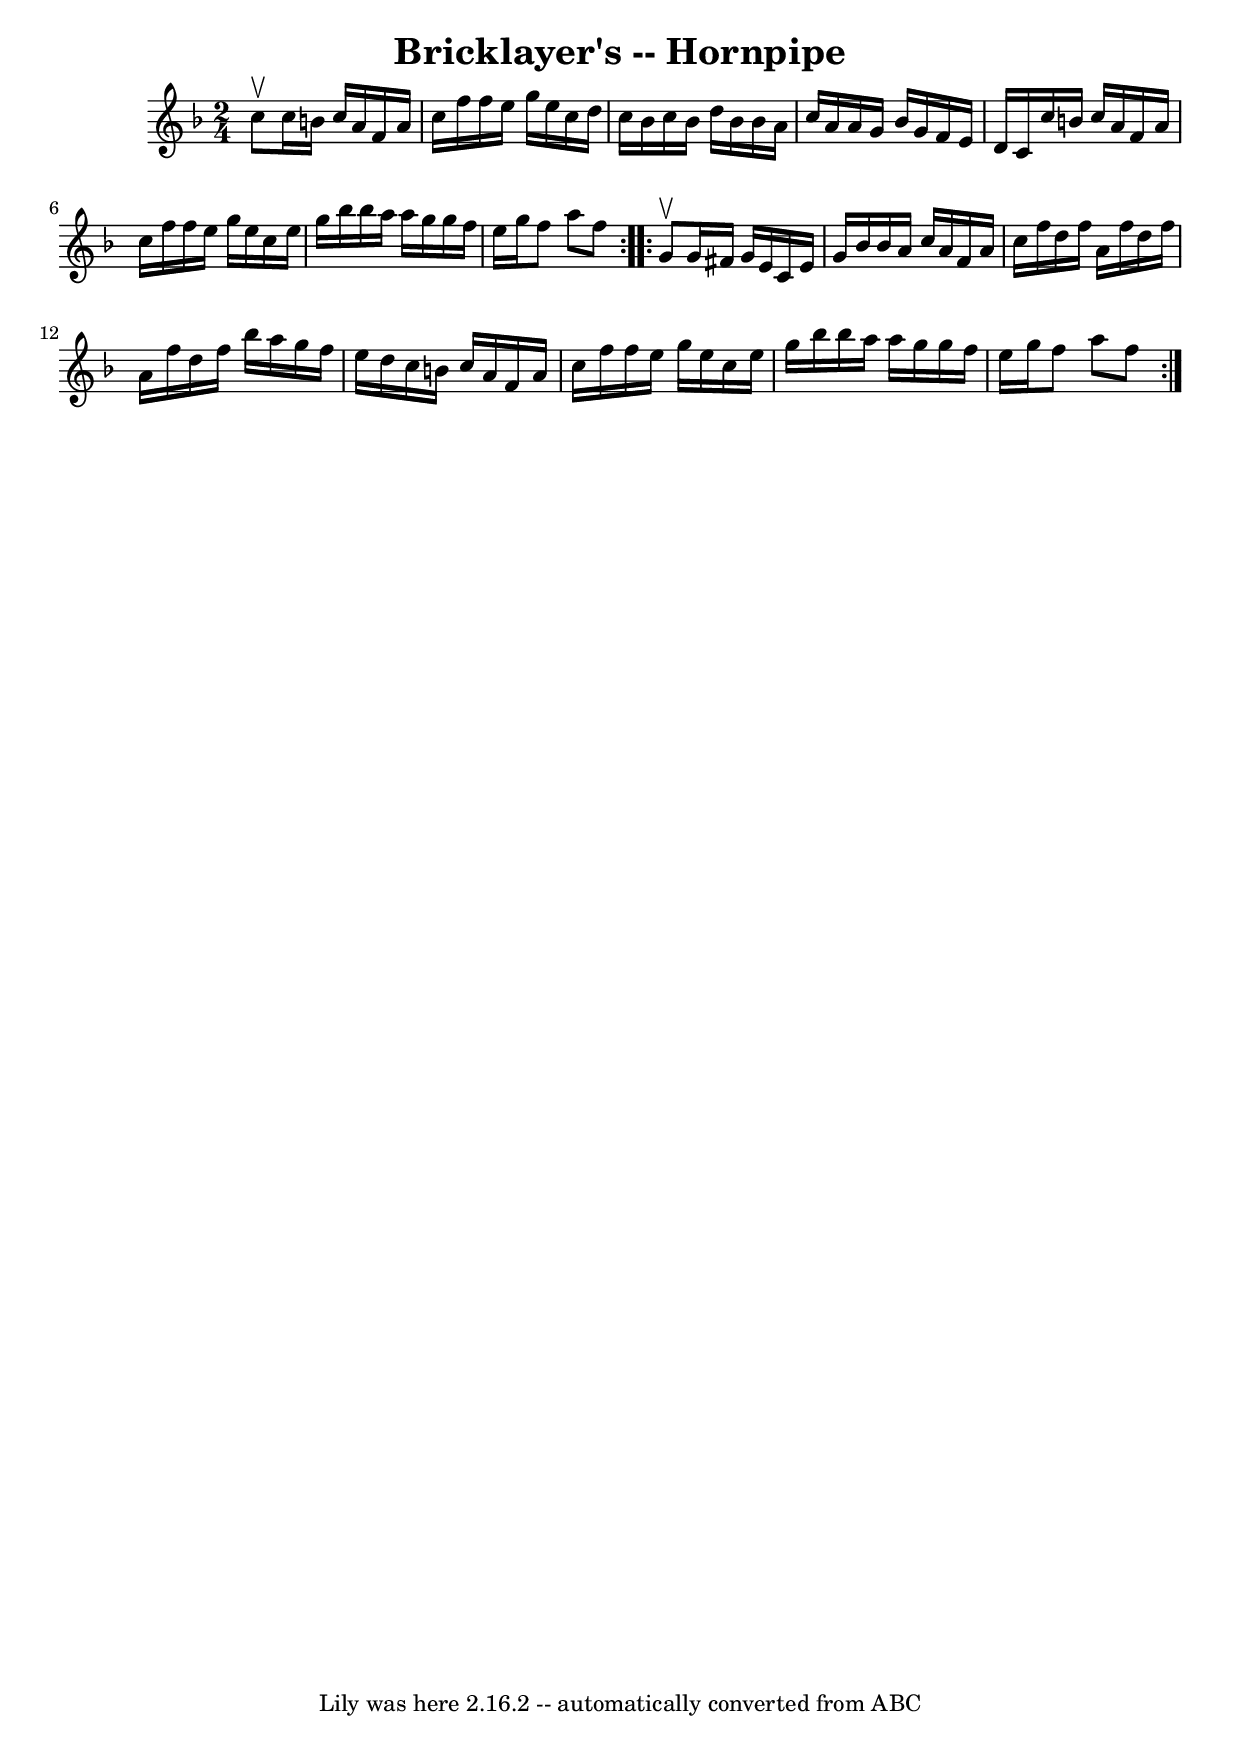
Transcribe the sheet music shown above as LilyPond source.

\version "2.7.40"
\include "Mammoth.ily"
\header {
	book = "Cole's 1000 Fiddle Tunes"
	crossRefNumber = "1"
	footnotes = ""
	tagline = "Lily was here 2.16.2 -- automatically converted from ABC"
	title = "Bricklayer's -- Hornpipe"
}
voicedefault =  {
\set Score.defaultBarType = "empty"

\repeat volta 2 {
\time 2/4 \key f \major c''8^\upbow |
 c''16 b'16 c''16    
a'16 f'16 a'16 c''16 f''16  |
 f''16 e''16 g''16    
e''16 c''16 d''16 c''16 bes'16  |
 c''16 bes'16 d''16 
 bes'16 bes'16 a'16 c''16 a'16  |
 a'16 g'16 bes'16 
 g'16 f'16 e'16 d'16 c'16  |
 c''16 b'16 c''16    
a'16 f'16 a'16 c''16 f''16  |
 f''16 e''16 g''16    
e''16 c''16 e''16 g''16 bes''16  |
 bes''16 a''16    
a''16 g''16 g''16 f''16 e''16 g''16  |
 f''8 a''8    
f''8  }     \repeat volta 2 { g'8^\upbow |
 g'16 fis'16 g'16   
 e'16 c'16 e'16 g'16 bes'16  |
 bes'16 a'16 c''16    
a'16 f'16 a'16 c''16 f''16  |
 d''16 f''16 a'16    
f''16 d''16 f''16 a'16 f''16  |
 d''16 f''16 bes''16  
 a''16 g''16 f''16 e''16 d''16  |
 c''16 b'16    
c''16 a'16 f'16 a'16 c''16 f''16  |
 f''16 e''16    
g''16 e''16 c''16 e''16 g''16 bes''16  |
 bes''16    
a''16 a''16 g''16 g''16 f''16 e''16 g''16  |
 f''8    
a''8 f''8  }   
}

\score{
    <<

	\context Staff="default"
	{
	    \voicedefault 
	}

    >>
	\layout {
	}
	\midi {}
}
